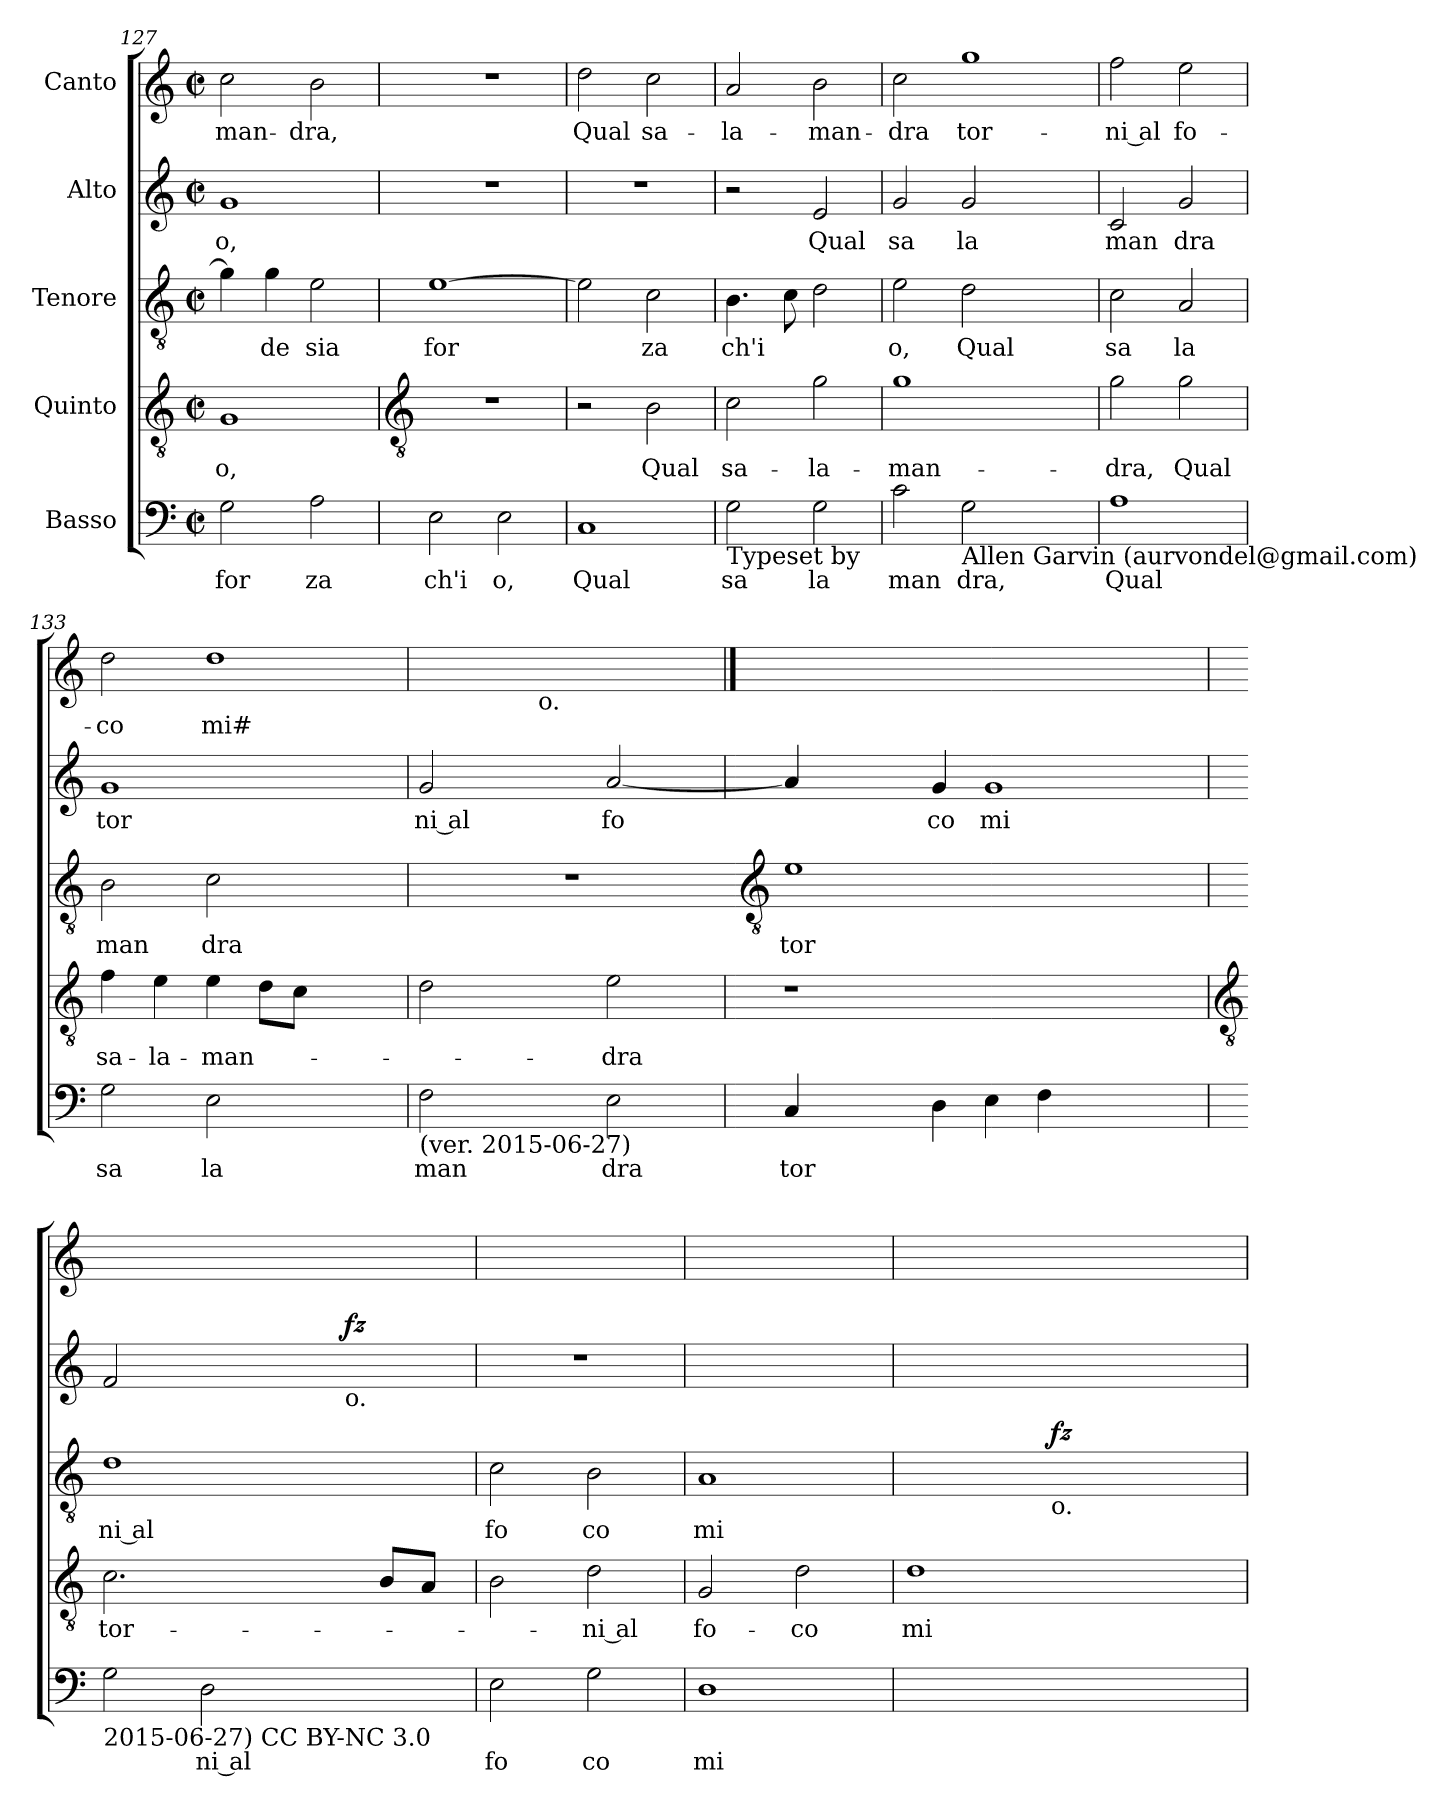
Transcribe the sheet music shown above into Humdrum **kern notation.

**kern	**text	**kern	**text	**kern	**text	**dynam	**kern	**text	**dynam	**kern	**text
*part5	*part5	*part4	*part4	*part3	*part3	*part3	*part2	*part2	*part2	*part1	*part1
*staff5	*staff5	*staff4	*staff4	*staff3	*staff3	*staff3	*staff2	*staff2	*staff2	*staff1	*staff1
*I"Basso	*	*I"Quinto	*	*I"Tenore	*	*	*I"Alto	*	*	*I"Canto	*
!!LO:LB:g=z
*clefF4	*	*clefGv2	*	*clefGv2	*	*	*clefG2	*	*	*clefG2	*
*k[]	*	*k[]	*	*k[]	*	*	*k[]	*	*	*k[]	*
*C:	*	*C:	*	*C:	*	*	*C:	*	*	*C:	*
*M2/2	*	*M2/2	*	*M2/2	*	*	*M2/2	*	*	*M2/2	*
*met(c|)	*	*met(c|)	*	*met(c|)	*	*	*met(c|)	*	*	*met(c|)	*
=127	=127	=127	=127	=127	=127	=127	=127	=127	=127	=127	=127
!	!LO:LY:b	!	!LO:LY:b	!	!	!	!	!LO:LY:b	!	!	!LO:LY:b
2G\	for	1G	o,	4g\]	.	.	1g	o,	.	2cc\	-man-
!	!	!	!	!	!LO:LY:b	!	!	!	!	!	!
.	.	.	.	4g\	-de	.	.	.	.	.	.
!	!LO:LY:b	!	!	!	!LO:LY:b	!	!	!	!	!	!LO:LY:b
2A\	za	.	.	2e\	sia	.	.	.	.	2b\	-dra,
!!LO:LB:g=z
=128	=128	=128	=128	=128	=128	=128	=128	=128	=128	=128	=128
*	*	*clefGv2	*	*	*	*	*	*	*	*	*
!	!LO:LY:b	!	!	!	!LO:LY:b	!	!	!	!	!	!
2E\	ch'i	1r	.	[1e	for	.	1r	.	.	1r	.
!	!LO:LY:b	!	!	!	!	!	!	!	!	!	!
2E\	o,	.	.	.	.	.	.	.	.	.	.
=129	=129	=129	=129	=129	=129	=129	=129	=129	=129	=129	=129
!	!LO:LY:b	!	!	!	!	!	!	!	!	!	!LO:LY:b
1C	Qual	2r	.	2e\]	.	.	1r	.	.	2dd\	Qual
!	!	!	!LO:LY:b	!	!LO:LY:b	!	!	!	!	!	!LO:LY:b
.	.	2B\	Qual	2c\	za	.	.	.	.	2cc\	sa-
=130	=130	=130	=130	=130	=130	=130	=130	=130	=130	=130	=130
!LO:TX:b:t=Typeset by	!	!	!	!	!	!	!	!	!	!	!
!	!LO:LY:b	!	!LO:LY:b	!	!LO:LY:b	!	!	!	!	!	!LO:LY:b
2G\	sa	2c\	sa-	4.B\	ch'i	.	2r	.	.	2a/	-la-
.	.	.	.	8c\	.	.	.	.	.	.	.
!	!LO:LY:b	!	!LO:LY:b	!	!	!	!	!LO:LY:b	!	!	!LO:LY:b
2G\	la	2g\	-la-	2d\	.	.	2e/	Qual	.	2b\	-man-
!!LO:LB:g=z
=131	=131	=131	=131	=131	=131	=131	=131	=131	=131	=131	=131
!	!LO:LY:b	!	!LO:LY:b	!	!LO:LY:b	!	!	!LO:LY:b	!	!	!LO:LY:b
2c\	man	1g	-man-	2e\	o,	.	2g/	sa	.	2cc\	-dra
!LO:TX:b:t=Allen Garvin (aurvondel@gmail.com)	!	!	!	!	!	!	!	!	!	!	!
!	!LO:LY:b	!	!	!	!LO:LY:b	!	!	!LO:LY:b	!	!	!LO:LY:b
2G\	dra,	.	.	2d\	Qual	.	2g/	la	.	1gg	tor-
2ryy	.	2ryy	.	2ryy	.	.	2ryy	.	.	.	.
=132	=132	=132	=132	=132	=132	=132	=132	=132	=132	=132	=132
!	!LO:LY:b	!	!LO:LY:b	!	!LO:LY:b	!	!	!LO:LY:b	!	!	!LO:LY:b
1A	Qual	2g\	-dra,	2c\	sa	.	2c/	man	.	2ff\	-ni al
!	!	!	!LO:LY:b	!	!LO:LY:b	!	!	!LO:LY:b	!	!	!LO:LY:b
.	.	2g\	Qual	2A/	la	.	2g/	dra	.	2ee\	fo-
!!LO:LB:g=z
=133	=133	=133	=133	=133	=133	=133	=133	=133	=133	=133	=133
!	!LO:LY:b	!	!LO:LY:b	!	!LO:LY:b	!	!	!LO:LY:b	!	!	!LO:LY:b
2G\	sa	4f\	sa-	2B\	man	.	1g	tor	.	2dd\	-co
!	!	!	!LO:LY:b	!	!	!	!	!	!	!	!
.	.	4e\	-la-	.	.	.	.	.	.	.	.
!	!LO:LY:b	!	!LO:LY:b	!	!LO:LY:b	!	!	!	!	!	!LO:LY:b
2E\	la	4e\	-man-	2c\	dra	.	.	.	.	1dd	mi#-
.	.	8d\L	.	.	.	.	.	.	.	.	.
.	.	8c\J	.	.	.	.	.	.	.	.	.
2ryy	.	2ryy	.	2ryy	.	.	2ryy	.	.	.	.
=134	=134	=134	=134	=134	=134	=134	=134	=134	=134	=134	=134
!LO:TX:b:t=(ver. 2015-06-27)	!	!	!	!	!	!	!	!	!	!	!
!	!LO:LY:b	!	!	!	!	!	!	!LO:LY:b	!	!	!
2F\	man	2d\	.	1r	.	.	2g/	ni al	.	64ryy	.
.	.	.	.	.	.	.	.	.	.	64ryy	.
.	.	.	.	.	.	.	.	.	.	64ryy	.
.	.	.	.	.	.	.	.	.	.	64ryy	.
.	.	.	.	.	.	.	.	.	.	64ryy	.
.	.	.	.	.	.	.	.	.	.	64ryy	.
.	.	.	.	.	.	.	.	.	.	64ryy	.
.	.	.	.	.	.	.	.	.	.	64ryy	.
.	.	.	.	.	.	.	.	.	.	64ryy	.
.	.	.	.	.	.	.	.	.	.	64ryy	.
.	.	.	.	.	.	.	.	.	.	64ryy	.
.	.	.	.	.	.	.	.	.	.	64ryy	.
!	!	!	!	!	!	!	!	!	!	!LO:TX:b:t=o.	!
.	.	.	.	.	.	.	.	.	.	64ryy	.
.	.	.	.	.	.	.	.	.	.	2ryy	.
!	!LO:LY:b	!	!LO:LY:b	!	!	!	!	!LO:LY:b	!	!	!
2E\	dra	2e\	-dra	.	.	.	[2a/	fo	.	.	.
.	.	.	.	.	.	.	.	.	.	4ryy	.
.	.	.	.	.	.	.	.	.	.	32.ryy	.
!!LO:LB:g=z
=135	==135	=135	==135	=135	==135	==135	=135	==135	==135	==135	==135
*	*	*	*	*clefGv2	*	*	*	*	*	*	*
!	!LO:LY:b	!	!	!	!LO:LY:b	!	!	!	!	!	!
4C/	tor	1r	.	1e	tor	.	4a/]	.	.	64ryy	.
.	.	.	.	.	.	.	.	.	.	64ryy	.
.	.	.	.	.	.	.	.	.	.	64ryy	.
.	.	.	.	.	.	.	.	.	.	64ryy	.
.	.	.	.	.	.	.	.	.	.	64ryy	.
.	.	.	.	.	.	.	.	.	.	64ryy	.
.	.	.	.	.	.	.	.	.	.	64ryy	.
.	.	.	.	.	.	.	.	.	.	64ryy	.
.	.	.	.	.	.	.	.	.	.	64ryy	.
.	.	.	.	.	.	.	.	.	.	64ryy	.
.	.	.	.	.	.	.	.	.	.	64ryy	.
.	.	.	.	.	.	.	.	.	.	64ryy	.
.	.	.	.	.	.	.	.	.	.	64ryy	.
.	.	.	.	.	.	.	.	.	.	1ryy	.
!	!	!	!	!	!	!	!	!LO:LY:b	!	!	!
4D\	.	.	.	.	.	.	4g/	co	.	.	.
!	!	!	!	!	!	!	!	!LO:LY:b	!	!	!
4E\	.	.	.	.	.	.	1g	mi	.	.	.
4F\	.	.	.	.	.	.	.	.	.	.	.
2ryy	.	2ryy	.	2ryy	.	.	.	.	.	.	.
.	.	.	.	.	.	.	.	.	.	4ryy	.
.	.	.	.	.	.	.	.	.	.	32.ryy	.
!!LO:LB:g=z
=	=	=	=	=	=	=	=	=	=	=	=
*	*	*clefGv2	*	*	*	*	*	*	*	*	*
!LO:TX:b:t=2015-06-27) CC BY-NC 3.0	!	!	!	!	!	!	!	!	!	!	!
!	!	!	!LO:LY:b	!	!LO:LY:b	!	!	!	!	!	!
2G\	.	2.c\	tor-	1d	ni al	.	2f/	.	.	1ryy	.
!	!LO:LY:b	!	!	!	!	!	!	!	!	!	!
2D\	ni al	.	.	.	.	.	64ryy	.	.	.	.
.	.	.	.	.	.	.	64ryy	.	.	.	.
.	.	.	.	.	.	.	64ryy	.	.	.	.
.	.	.	.	.	.	.	64ryy	.	.	.	.
.	.	.	.	.	.	.	64ryy	.	.	.	.
.	.	.	.	.	.	.	64ryy	.	.	.	.
.	.	.	.	.	.	.	64ryy	.	.	.	.
.	.	.	.	.	.	.	64ryy	.	.	.	.
.	.	.	.	.	.	.	64ryy	.	.	.	.
.	.	.	.	.	.	.	64ryy	.	.	.	.
.	.	.	.	.	.	.	64ryy	.	.	.	.
.	.	.	.	.	.	.	64ryy	.	.	.	.
!	!	!	!	!	!	!	!LO:TX:b:t=o.	!	!	!	!
!	!	!	!	!	!	!	!	!	!LO:DY:b	!	!
.	.	.	.	.	.	.	64ryy	.	fz	.	.
.	.	.	.	.	.	.	4ryy	.	.	.	.
.	.	8B/L	.	.	.	.	.	.	.	.	.
.	.	8A/J	.	.	.	.	.	.	.	.	.
.	.	.	.	.	.	.	32.ryy	.	.	.	.
=	=	=	=	=	=	=	=	=	=	=	=
!	!LO:LY:b	!	!	!	!LO:LY:b	!	!	!	!	!	!
2E\	fo	2B\	.	2c\	fo	.	1r	.	.	1ryy	.
!	!LO:LY:b	!	!LO:LY:b	!	!LO:LY:b	!	!	!	!	!	!
2G\	co	2d\	-ni al	2B\	co	.	.	.	.	.	.
=	=	=	=	=	=	=	=	=	=	=	=
!	!LO:LY:b	!	!LO:LY:b	!	!LO:LY:b	!	!	!	!	!	!
1D	mi	2G/	fo-	1A	mi	.	1ryy	.	.	1ryy	.
!	!	!	!LO:LY:b	!	!	!	!	!	!	!	!
.	.	2d\	-co	.	.	.	.	.	.	.	.
=	=	=	=	=	=	=	=	=	=	=	=
!	!	!	!LO:LY:b	!	!	!	!	!	!	!	!
64ryy	.	1d	mi-	64ryy	.	.	1ryy	.	.	1ryy	.
64ryy	.	.	.	64ryy	.	.	.	.	.	.	.
64ryy	.	.	.	64ryy	.	.	.	.	.	.	.
64ryy	.	.	.	64ryy	.	.	.	.	.	.	.
64ryy	.	.	.	64ryy	.	.	.	.	.	.	.
64ryy	.	.	.	64ryy	.	.	.	.	.	.	.
64ryy	.	.	.	64ryy	.	.	.	.	.	.	.
64ryy	.	.	.	64ryy	.	.	.	.	.	.	.
64ryy	.	.	.	64ryy	.	.	.	.	.	.	.
64ryy	.	.	.	64ryy	.	.	.	.	.	.	.
64ryy	.	.	.	64ryy	.	.	.	.	.	.	.
64ryy	.	.	.	64ryy	.	.	.	.	.	.	.
!	!	!	!	!LO:TX:b:t=o.	!	!	!	!	!	!	!
!	!	!	!	!	!	!LO:DY:b	!	!	!	!	!
64ryy	.	.	.	64ryy	.	fz	.	.	.	.	.
2ryy	.	.	.	2ryy	.	.	.	.	.	.	.
4ryy	.	.	.	4ryy	.	.	.	.	.	.	.
32.ryy	.	.	.	32.ryy	.	.	.	.	.	.	.
=	=	=	=	=	=	=	=	=	=	=	=
*-	*-	*-	*-	*-	*-	*-	*-	*-	*-	*-	*-
